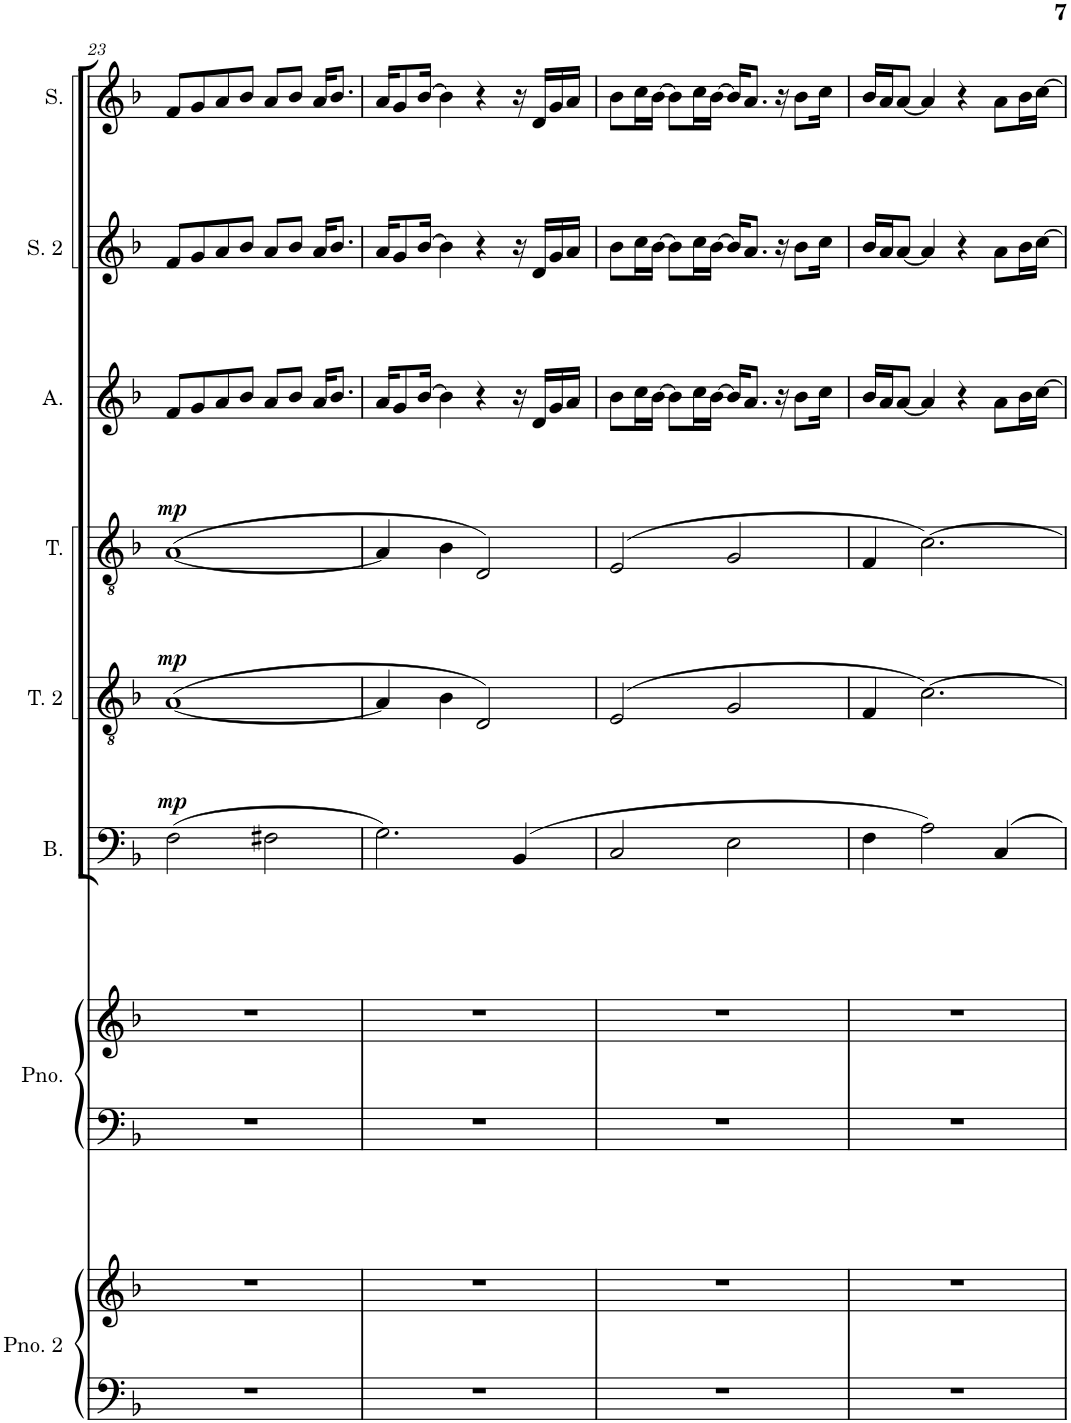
**kern	**kern	**kern	**kern	**kern	**dynam	**kern	**dynam	**kern	**dynam	**kern	**kern	**kern
*part8	*part8	*part7	*part7	*part6	*part6	*part5	*part5	*part4	*part4	*part3	*part2	*part1
*staff10	*staff9	*staff8	*staff7	*staff6	*staff6	*staff5	*staff5	*staff4	*staff4	*staff3	*staff2	*staff1
*I"Piano 2	*	*I"Piano	*	*I"Bass	*	*I"Tenor 2	*	*I"Tenor	*	*I"Alto	*I"Soprano 2	*I"Soprano
*I'Pno. 2	*	*I'Pno.	*	*I'B.	*	*I'T. 2	*	*I'T.	*	*I'A.	*I'S. 2	*I'S.
!!LO:PB:g=z
*clefF4	*clefG2	*clefF4	*clefG2	*clefF4	*	*clefGv2	*	*clefGv2	*	*clefG2	*clefG2	*clefG2
*k[b-]	*k[b-]	*k[b-]	*k[b-]	*k[b-]	*	*k[b-]	*	*k[b-]	*	*k[b-]	*k[b-]	*k[b-]
*M4/4	*M4/4	*M4/4	*M4/4	*M4/4	*	*M4/4	*	*M4/4	*	*M4/4	*M4/4	*M4/4
=23	=23	=23	=23	=23	=23	=23	=23	=23	=23	=23	=23	=23
!	!	!	!	!	!LO:DY:a	!	!LO:DY:a	!	!LO:DY:a	!	!	!
1r	1r	1r	1r	(2F\	mp	([1A	mp	([1A	mp	8f/L	8f/L	8f/L
.	.	.	.	.	.	.	.	.	.	8g/	8g/	8g/
.	.	.	.	.	.	.	.	.	.	8a/	8a/	8a/
.	.	.	.	.	.	.	.	.	.	8b-/J	8b-/J	8b-/J
.	.	.	.	2F#X\	.	.	.	.	.	8a/L	8a/L	8a/L
.	.	.	.	.	.	.	.	.	.	8b-/J	8b-/J	8b-/J
.	.	.	.	.	.	.	.	.	.	16a/KL	16a/KL	16a/KL
.	.	.	.	.	.	.	.	.	.	8.b-/J	8.b-/J	8.b-/J
=24	=24	=24	=24	=24	=24	=24	=24	=24	=24	=24	=24	=24
1r	1r	1r	1r	2.G\)	.	4A/]	.	4A/]	.	16a/KL	16a/KL	16a/KL
.	.	.	.	.	.	.	.	.	.	8g/	8g/	8g/
.	.	.	.	.	.	.	.	.	.	[16b-/Jk	[16b-/Jk	[16b-/Jk
.	.	.	.	.	.	4B-\	.	4B-\	.	4b-\]	4b-\]	4b-\]
.	.	.	.	.	.	2D/)	.	2D/)	.	4r	4r	4r
.	.	.	.	(4BB-/	.	.	.	.	.	16r	16r	16r
.	.	.	.	.	.	.	.	.	.	16d/LL	16d/LL	16d/LL
.	.	.	.	.	.	.	.	.	.	16g/	16g/	16g/
.	.	.	.	.	.	.	.	.	.	16a/JJ	16a/JJ	16a/JJ
=25	=25	=25	=25	=25	=25	=25	=25	=25	=25	=25	=25	=25
1r	1r	1r	1r	2C/	.	(2E/	.	(2E/	.	8b-\L	8b-\L	8b-\L
.	.	.	.	.	.	.	.	.	.	16cc\L	16cc\L	16cc\L
.	.	.	.	.	.	.	.	.	.	[16b-\JJ	[16b-\JJ	[16b-\JJ
.	.	.	.	.	.	.	.	.	.	8b-\L]	8b-\L]	8b-\L]
.	.	.	.	.	.	.	.	.	.	16cc\L	16cc\L	16cc\L
.	.	.	.	.	.	.	.	.	.	[16b-\JJ	[16b-\JJ	[16b-\JJ
.	.	.	.	2E\	.	2G/	.	2G/	.	16b-/KL]	16b-/KL]	16b-/KL]
.	.	.	.	.	.	.	.	.	.	8.a/J	8.a/J	8.a/J
.	.	.	.	.	.	.	.	.	.	16r	16r	16r
.	.	.	.	.	.	.	.	.	.	8b-\L	8b-\L	8b-\L
.	.	.	.	.	.	.	.	.	.	16cc\Jk	16cc\Jk	16cc\Jk
=26	=26	=26	=26	=26	=26	=26	=26	=26	=26	=26	=26	=26
1r	1r	1r	1r	4F\	.	4F/	.	4F/	.	16b-/LL	16b-/LL	16b-/LL
.	.	.	.	.	.	.	.	.	.	16a/J	16a/J	16a/J
.	.	.	.	.	.	.	.	.	.	[8a/J	[8a/J	[8a/J
.	.	.	.	2A\)	.	[2.c\)	.	[2.c\)	.	4a/]	4a/]	4a/]
.	.	.	.	.	.	.	.	.	.	4r	4r	4r
.	.	.	.	4C/	.	.	.	.	.	8a\L	8a\L	8a\L
.	.	.	.	.	.	.	.	.	.	16b-\L	16b-\L	16b-\L
.	.	.	.	.	.	.	.	.	.	[16cc\JJ	[16cc\JJ	[16cc\JJ
=	=	=	=	=	=	=	=	=	=	=	=	=
*-	*-	*-	*-	*-	*-	*-	*-	*-	*-	*-	*-	*-
